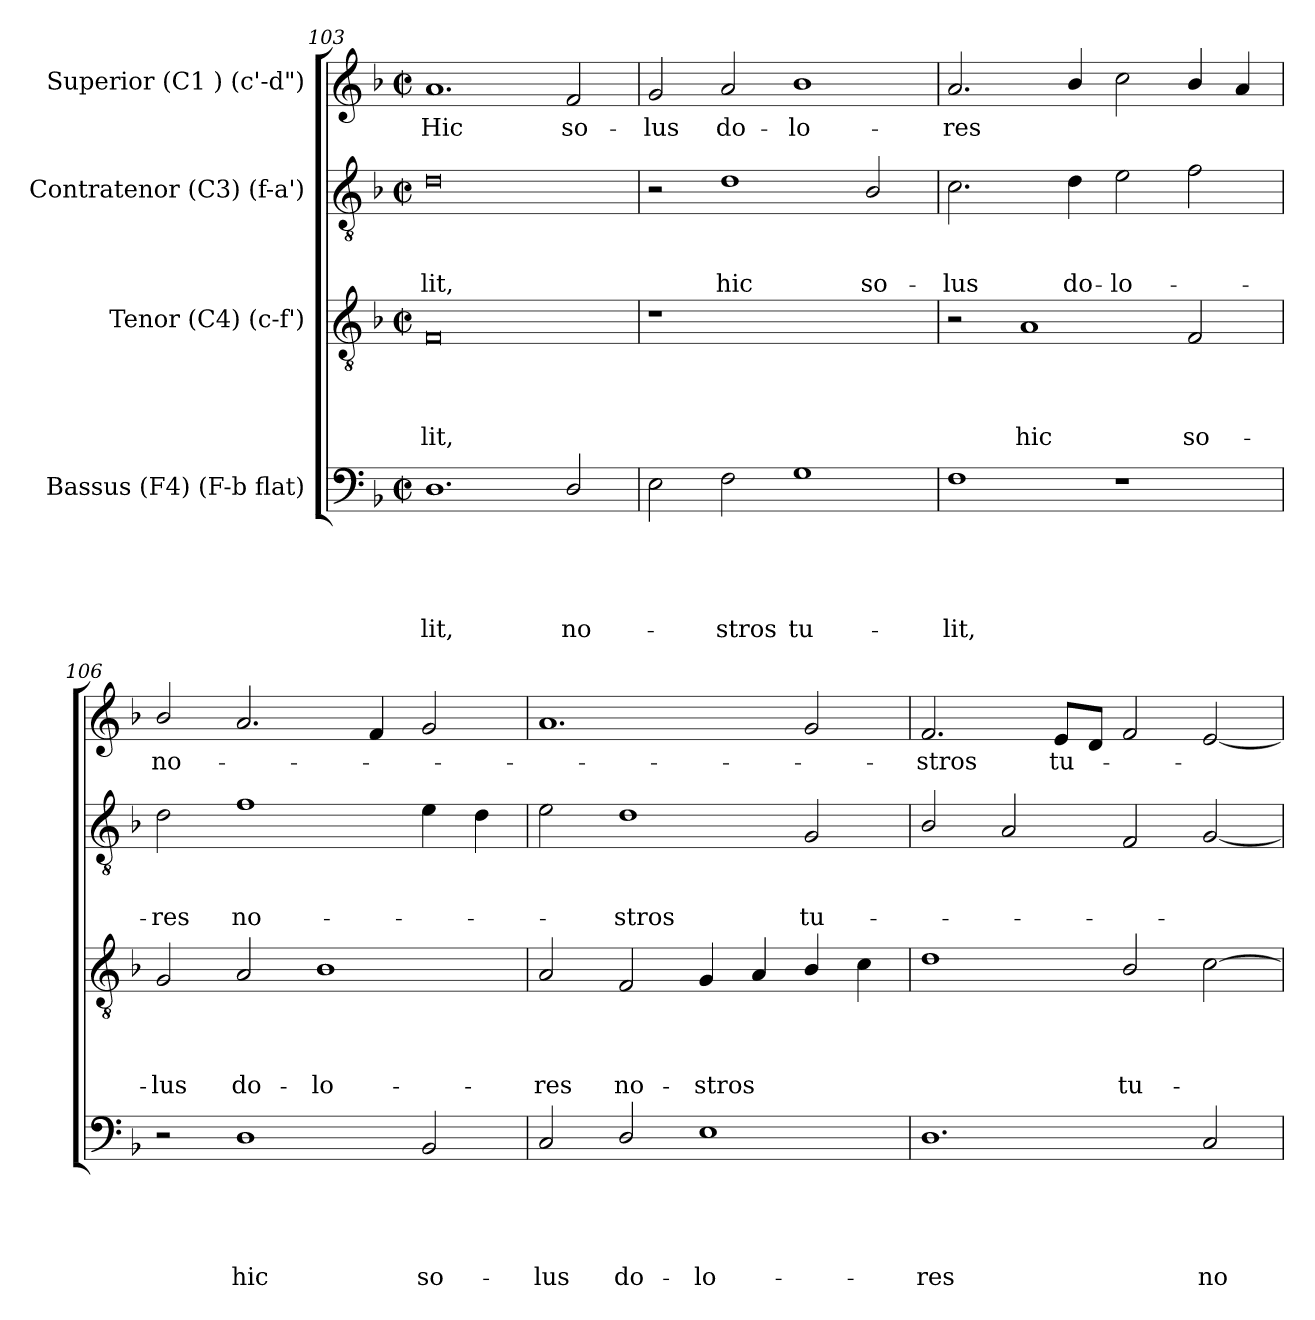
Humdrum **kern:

**kern	**text	**text	**text	**text	**text	**kern	**text	**text	**text	**text	**kern	**text	**text	**text	**kern	**text
*part4	*part4	*part4	*part4	*part4	*part4	*part3	*part3	*part3	*part3	*part3	*part2	*part2	*part2	*part2	*part1	*part1
*staff4	*staff4	*staff4	*staff4	*staff4	*staff4	*staff3	*staff3	*staff3	*staff3	*staff3	*staff2	*staff2	*staff2	*staff2	*staff1	*staff1
*I"Bassus (F4) (F-b flat)	*	*	*	*	*	*I"Tenor (C4) (c-f')	*	*	*	*	*I"Contratenor (C3) (f-a')	*	*	*	*I"Superior (C1 ) (c'-d")	*
*clefF4	*	*	*	*	*	*clefGv2	*	*	*	*	*clefGv2	*	*	*	*clefG2	*
*k[b-]	*	*	*	*	*	*k[b-]	*	*	*	*	*k[b-]	*	*	*	*k[b-]	*
*F:	*	*	*	*	*	*F:	*	*	*	*	*F:	*	*	*	*F:	*
*M2/2	*	*	*	*	*	*M2/2	*	*	*	*	*M2/2	*	*	*	*M2/2	*
*met(c|)	*	*	*	*	*	*met(c|)	*	*	*	*	*met(c|)	*	*	*	*met(c|)	*
=103	=103	=103	=103	=103	=103	=103	=103	=103	=103	=103	=103	=103	=103	=103	=103	=103
!	!	!	!	!	!LO:LY:b	!	!	!	!	!LO:LY:b:rj	!	!	!	!LO:LY:b:rj	!	!LO:LY:b
1.D	.	.	.	.	-lit,	0F	.	.	.	-lit,	0d	.	.	-lit,	1.a	Hic
!	!	!	!	!	!LO:LY:b	!	!	!	!	!	!	!	!	!	!	!LO:LY:b
2D/	.	.	.	.	no-	.	.	.	.	.	.	.	.	.	2f/	so-
=104	=104	=104	=104	=104	=104	=104	=104	=104	=104	=104	=104	=104	=104	=104	=104	=104
!	!	!	!	!	!	!	!	!	!	!	!	!	!	!	!	!LO:LY:b
2E\	.	.	.	.	.	1r	.	.	.	.	2r	.	.	.	2g/	-lus
!	!	!	!	!	!LO:LY:b	!	!	!	!	!	!	!	!	!LO:LY:b:rj	!	!LO:LY:b
2F\	.	.	.	.	-stros	.	.	.	.	.	1d	.	.	hic	2a/	do-
!	!	!	!	!	!LO:LY:b	!	!	!	!	!	!	!	!	!	!	!LO:LY:b
1G	.	.	.	.	tu-	1ryy	.	.	.	.	.	.	.	.	1b-	-lo-
!	!	!	!	!	!	!	!	!	!	!	!	!	!	!LO:LY:b:rj	!	!
.	.	.	.	.	.	.	.	.	.	.	2B-/	.	.	so-	.	.
=105	=105	=105	=105	=105	=105	=105	=105	=105	=105	=105	=105	=105	=105	=105	=105	=105
!	!	!	!	!	!LO:LY:b	!	!	!	!	!	!	!	!	!LO:LY:b:rj	!	!LO:LY:b
1F	.	.	.	.	-lit,	2r	.	.	.	.	2.c\	.	.	-lus	2.a/	-res
!	!	!	!	!	!	!	!	!	!	!LO:LY:b:rj	!	!	!	!	!	!
.	.	.	.	.	.	1A	.	.	.	hic	.	.	.	.	.	.
!	!	!	!	!	!	!	!	!	!	!	!	!	!	!LO:LY:b:rj	!	!
.	.	.	.	.	.	.	.	.	.	.	4d\	.	.	do-	4b-/	.
!	!	!	!	!	!	!	!	!	!	!	!	!	!	!LO:LY:b:rj	!	!
1r	.	.	.	.	.	.	.	.	.	.	2e\	.	.	-lo-	2cc\	.
!	!	!	!	!	!	!	!	!	!	!LO:LY:b:rj	!	!	!	!	!	!
.	.	.	.	.	.	2F/	.	.	.	so-	2f\	.	.	.	4b-/	.
.	.	.	.	.	.	.	.	.	.	.	.	.	.	.	4a/	.
!!LO:LB:g=z
=106	=106	=106	=106	=106	=106	=106	=106	=106	=106	=106	=106	=106	=106	=106	=106	=106
!	!	!	!	!	!	!	!	!	!	!LO:LY:b:rj	!	!	!	!LO:LY:b:rj	!	!LO:LY:b
2r	.	.	.	.	.	2G/	.	.	.	-lus	2d\	.	.	-res	2b-/	no-
!	!	!	!	!	!LO:LY:b	!	!	!	!	!LO:LY:b:rj	!	!	!	!LO:LY:b:rj	!	!
1D	.	.	.	.	hic	2A/	.	.	.	do-	1f	.	.	no-	2.a/	.
!	!	!	!	!	!	!	!	!	!	!LO:LY:b:rj	!	!	!	!	!	!
.	.	.	.	.	.	1B-	.	.	.	-lo-	.	.	.	.	.	.
.	.	.	.	.	.	.	.	.	.	.	.	.	.	.	4f/	.
!	!	!	!	!	!LO:LY:b	!	!	!	!	!	!	!	!	!	!	!
2BB-/	.	.	.	.	so-	.	.	.	.	.	4e\	.	.	.	2g/	.
.	.	.	.	.	.	.	.	.	.	.	4d\	.	.	.	.	.
=107	=107	=107	=107	=107	=107	=107	=107	=107	=107	=107	=107	=107	=107	=107	=107	=107
!	!	!	!	!	!LO:LY:b	!	!	!	!	!LO:LY:b:rj	!	!	!	!	!	!
2C/	.	.	.	.	-lus	2A/	.	.	.	-res	2e\	.	.	.	1.a	.
!	!	!	!	!	!LO:LY:b	!	!	!	!	!LO:LY:b:rj	!	!	!	!LO:LY:b:rj	!	!
2D/	.	.	.	.	do-	2F/	.	.	.	no-	1d	.	.	-stros	.	.
!	!	!	!	!	!LO:LY:b	!	!	!	!	!LO:LY:b:rj	!	!	!	!	!	!
1E	.	.	.	.	-lo-	4G/	.	.	.	-stros	.	.	.	.	.	.
.	.	.	.	.	.	4A/	.	.	.	.	.	.	.	.	.	.
!	!	!	!	!	!	!	!	!	!	!	!	!	!	!LO:LY:b:rj	!	!
.	.	.	.	.	.	4B-/	.	.	.	.	2G/	.	.	tu-	2g/	.
.	.	.	.	.	.	4c\	.	.	.	.	.	.	.	.	.	.
=108	=108	=108	=108	=108	=108	=108	=108	=108	=108	=108	=108	=108	=108	=108	=108	=108
!	!	!	!	!	!LO:LY:b	!	!	!	!	!	!	!	!	!	!	!LO:LY:b
1.D	.	.	.	.	-res	1d	.	.	.	.	2B-/	.	.	.	2.f/	-stros
.	.	.	.	.	.	.	.	.	.	.	2A/	.	.	.	.	.
!	!	!	!	!	!	!	!	!	!	!	!	!	!	!	!	!LO:LY:b
.	.	.	.	.	.	.	.	.	.	.	.	.	.	.	8e/L	tu-
.	.	.	.	.	.	.	.	.	.	.	.	.	.	.	8d/J	.
!	!	!	!	!	!	!	!	!	!	!LO:LY:b:rj	!	!	!	!	!	!
.	.	.	.	.	.	2B-/	.	.	.	tu-	2F/	.	.	.	2f/	.
!	!	!	!	!	!LO:LY:b	!	!	!	!	!	!	!	!	!	!	!
2C/	.	.	.	.	no-	[>2c\	.	.	.	.	[<2G/	.	.	.	[<2e/	.
=	=	=	=	=	=	=	=	=	=	=	=	=	=	=	=	=
*-	*-	*-	*-	*-	*-	*-	*-	*-	*-	*-	*-	*-	*-	*-	*-	*-
